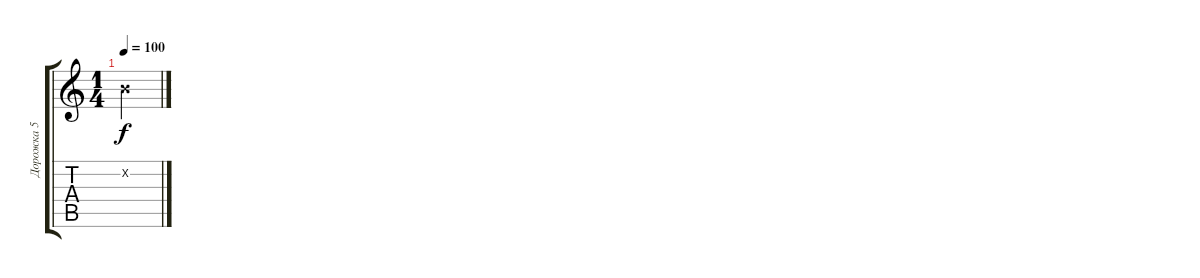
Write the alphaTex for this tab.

\track ("Дорожка 5" "Дорожка 5") {instrument distortionguitar}
\staff {score tabs}
\tuning (E4 B3 G3 D3 A2 E2) {hide}
\ts (1 4)
\tempo 100
\clef g2
\ks c
0.2{x}.4{dy f}
